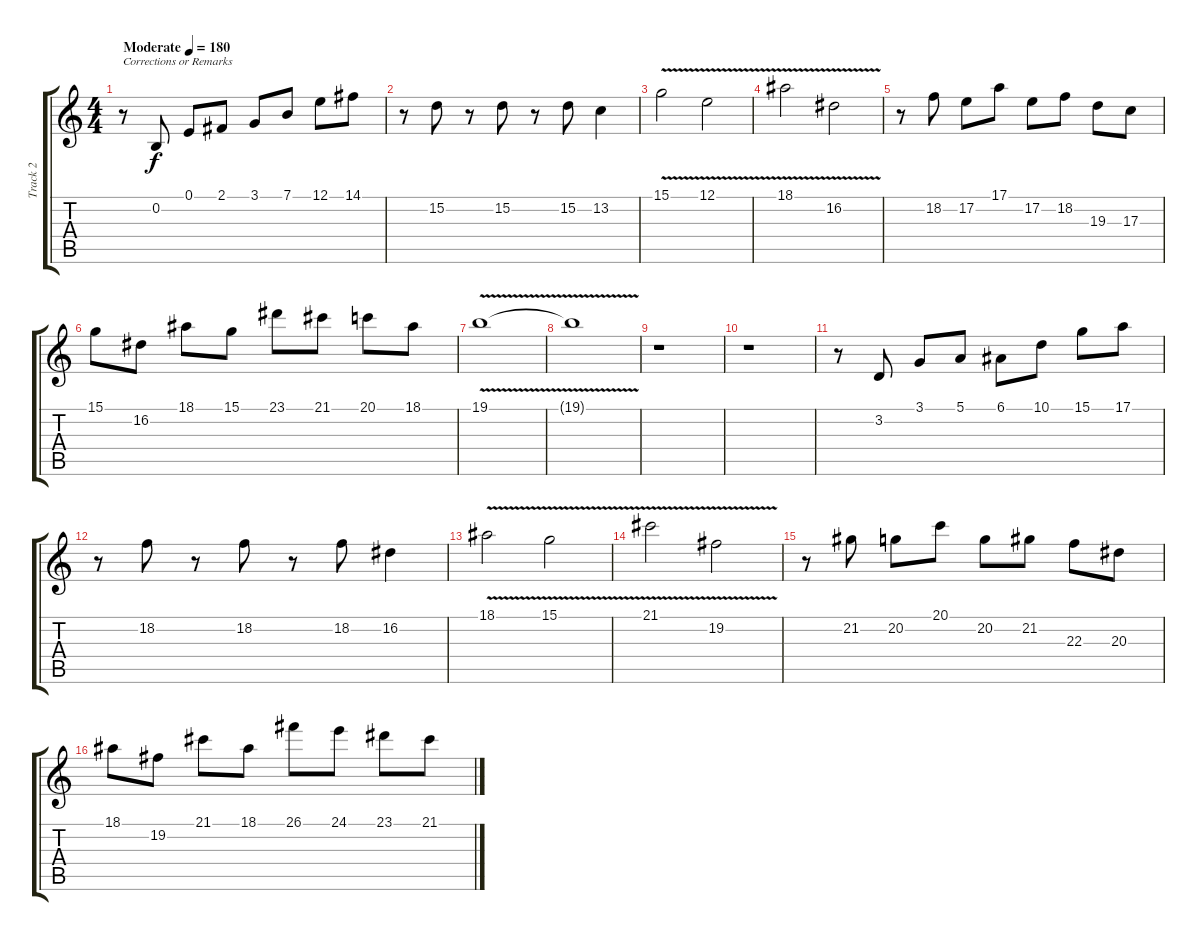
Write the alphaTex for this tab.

\track ("Track 2" "Track 2") {instrument violin}
\staff {score tabs}
\tuning (E4 B3 G3 D3 A2 E2) {hide}
\ts (4 4)
\tempo (180 "Moderate")
\clef g2
\ks c
r.8{txt "Corrections or Remarks" dy f instrument violin} 0.2.8 0.1.8 2.1.8 3.1.8 7.1.8 12.1.8 14.1.8 |
r.8 15.2.8 r.8 15.2.8 r.8 15.2.8 13.2.4 |
15.1{v}.2 12.1{v}.2 |
18.1{v}.2 16.2{v}.2 |
r.8 18.2.8 17.2.8 17.1.8 17.2.8 18.2.8 19.3.8 17.3.8 |
15.1.8 16.2.8 18.1.8 15.1.8 23.1.8 21.1.8 20.1.8 18.1.8 |
19.1{v}.1 |
19.1{t}.1{volume 0} |
r.1 |
r.1 |
r.8{volume 13} 3.2.8 3.1.8 5.1.8 6.1.8 10.1.8 15.1.8 17.1.8 |
r.8 18.2.8 r.8 18.2.8 r.8 18.2.8 16.2.4 |
18.1{v}.2 15.1{v}.2 |
21.1{v}.2 19.2{v}.2 |
r.8 21.2.8 20.2.8 20.1.8 20.2.8 21.2.8 22.3.8 20.3.8 |
18.1.8 19.2.8 21.1.8 18.1.8 26.1.8 24.1.8 23.1.8 21.1.8
